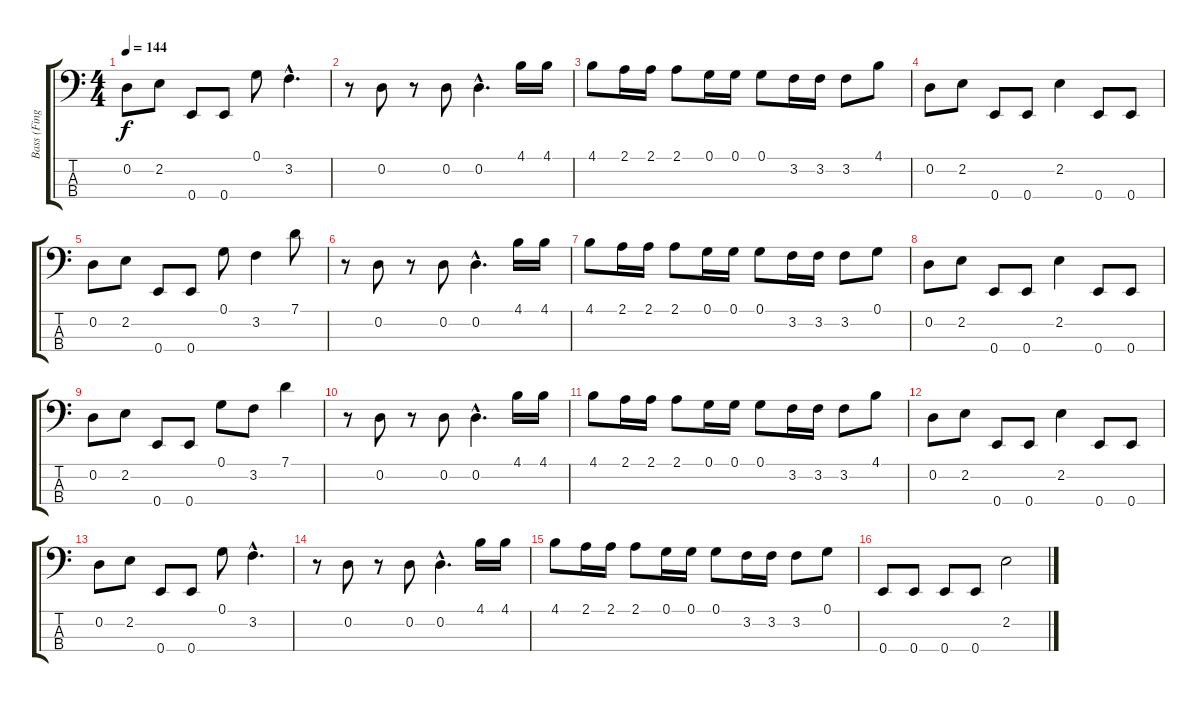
\track ("Bass (Finger Pick) - Cliff" "Bass (Fing") {instrument electricbassfinger}
\staff {score tabs}
\tuning (G2 D2 A1 E1) {hide}
\ts (4 4)
\tempo 144
\clef f4
\ks c
0.2.8{dy f} 2.2.8 0.4.8 0.4.8 0.1.8 3.2{hac}.4{d} |
r.8 0.2.8 r.8 0.2.8 0.2{hac}.4{d} 4.1.16 4.1.16 |
4.1.8 2.1.16 2.1.16 2.1.8 0.1.16 0.1.16 0.1.8 3.2.16 3.2.16 3.2.8 4.1.8 |
0.2.8 2.2.8 0.4.8 0.4.8 2.2.4 0.4.8 0.4.8 |
0.2.8 2.2.8 0.4.8 0.4.8 0.1.8 3.2.4 7.1.8 |
r.8 0.2.8 r.8 0.2.8 0.2{hac}.4{d} 4.1.16 4.1.16 |
4.1.8 2.1.16 2.1.16 2.1.8 0.1.16 0.1.16 0.1.8 3.2.16 3.2.16 3.2.8 0.1.8 |
0.2.8 2.2.8 0.4.8 0.4.8 2.2.4 0.4.8 0.4.8 |
0.2.8 2.2.8 0.4.8 0.4.8 0.1.8 3.2.8 7.1.4 |
r.8 0.2.8 r.8 0.2.8 0.2{hac}.4{d} 4.1.16 4.1.16 |
4.1.8 2.1.16 2.1.16 2.1.8 0.1.16 0.1.16 0.1.8 3.2.16 3.2.16 3.2.8 4.1.8 |
0.2.8 2.2.8 0.4.8 0.4.8 2.2.4 0.4.8 0.4.8 |
0.2.8 2.2.8 0.4.8 0.4.8 0.1.8 3.2{hac}.4{d} |
r.8 0.2.8 r.8 0.2.8 0.2{hac}.4{d} 4.1.16 4.1.16 |
4.1.8 2.1.16 2.1.16 2.1.8 0.1.16 0.1.16 0.1.8 3.2.16 3.2.16 3.2.8 0.1.8 |
0.4.8 0.4.8 0.4.8 0.4.8 2.2.2
